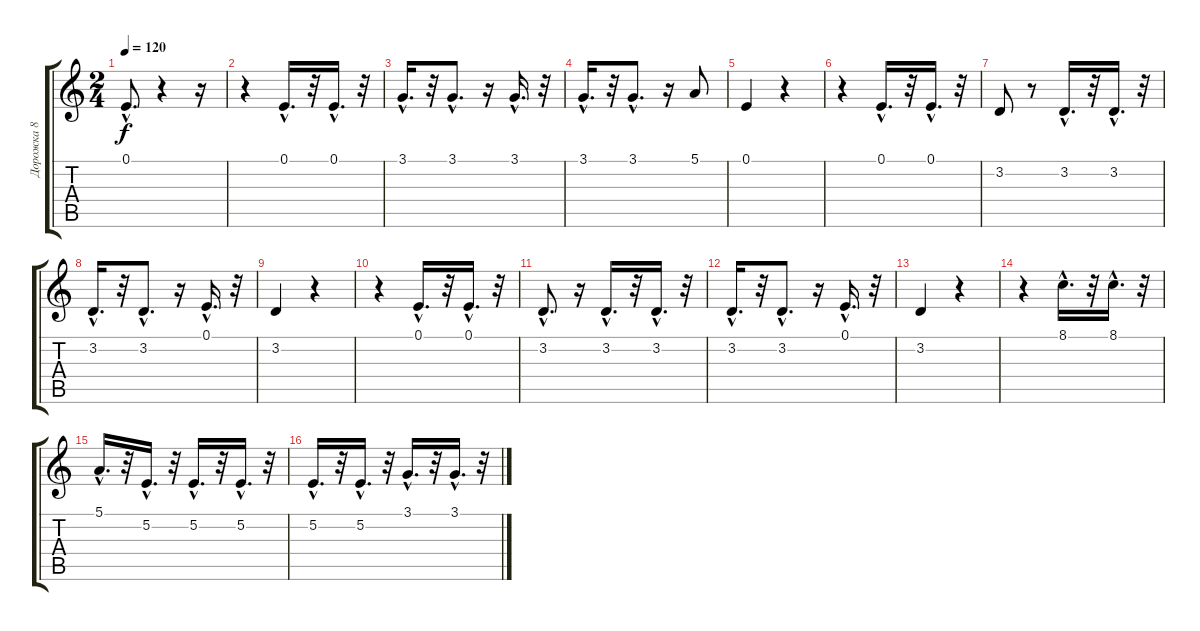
\track ("Дорожка 8" "Дорожка 8") {instrument fx5brightness}
\staff {score tabs}
\tuning (E4 B3 G3 D3 A2 D2) {hide}
\ts (2 4)
\tempo 120
\clef g2
\ks c
0.1{hac}.8{d dy f} r.4 r.16 |
r.4 0.1{hac}.16{d} r.32 0.1{hac}.16{d} r.32 |
3.1{hac}.16{d} r.32 3.1{hac}.8{d} r.16 3.1{hac}.16{d} r.32 |
3.1{hac}.16{d} r.32 3.1{hac}.8{d} r.16 5.1.8 |
0.1.4 r.4 |
r.4 0.1{hac}.16{d} r.32 0.1{hac}.16{d} r.32 |
3.2.8 r.8 3.2{hac}.16{d} r.32 3.2{hac}.16{d} r.32 |
3.2{hac}.16{d} r.32 3.2{hac}.8{d} r.16 0.1{hac}.16{d} r.32 |
3.2.4 r.4 |
r.4 0.1{hac}.16{d} r.32 0.1{hac}.16{d} r.32 |
3.2{hac}.8{d} r.16 3.2{hac}.16{d} r.32 3.2{hac}.16{d} r.32 |
3.2{hac}.16{d} r.32 3.2{hac}.8{d} r.16 0.1{hac}.16{d} r.32 |
3.2.4 r.4 |
r.4 8.1{hac}.16{d} r.32 8.1{hac}.16{d} r.32 |
5.1{hac}.16{d} r.32 5.2{hac}.16{d} r.32 5.2{hac}.16{d} r.32 5.2{hac}.16{d} r.32 |
5.2{hac}.16{d} r.32 5.2{hac}.16{d} r.32 3.1{hac}.16{d} r.32 3.1{hac}.16{d} r.32
